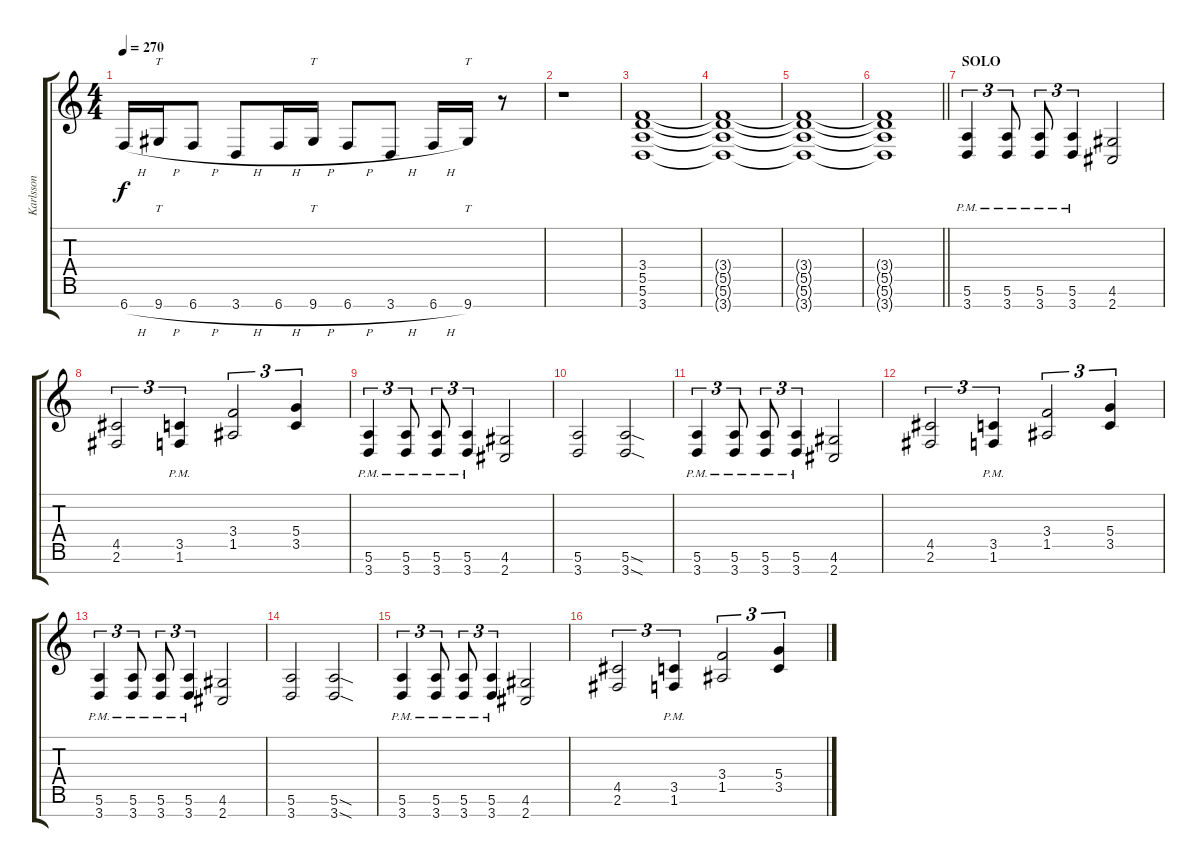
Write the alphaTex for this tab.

\track ("Karlsson" "Karlsson") {instrument distortionguitar}
\staff {score tabs}
\tuning (E4 B3 G3 D3 A2 E2 B1) {hide}
\ts (4 4)
\tempo 270
\clef g2
\ks c
6.7{h}.16{dy f} 9.7{h}.16{tt} 6.7{h}.8 3.7{h}.8 6.7{h}.16 9.7{h}.16{tt} 6.7{h}.8 3.7{h}.8 6.7{h}.16 9.7.16{tt} r.8 |
r.1 |
(3.4 5.5 5.6 3.7).1 |
(3.4{t} 5.5{t} 5.6{t} 3.7{t}).1 |
(3.4{t} 5.5{t} 5.6{t} 3.7{t}).1 |
\barLineRight lightlight
(3.4{t} 5.5{t} 5.6{t} 3.7{t}).1 |
\section ("" "SOLO")
(5.6{pm} 3.7{pm}).4{tu (3 2) volume 11} (5.6{pm} 3.7{pm}).8{tu (3 2)} (5.6{pm} 3.7{pm}).8{tu (3 2)} (5.6{pm} 3.7{pm}).4{tu (3 2)} (4.6 2.7).2 |
(4.5 2.6).2{tu (3 2)} (3.5{pm} 1.6{pm}).4{tu (3 2)} (3.4 1.5).2{tu (3 2)} (5.4 3.5).4{tu (3 2)} |
(5.6{pm} 3.7{pm}).4{tu (3 2)} (5.6{pm} 3.7{pm}).8{tu (3 2)} (5.6{pm} 3.7{pm}).8{tu (3 2)} (5.6{pm} 3.7{pm}).4{tu (3 2)} (4.6 2.7).2 |
(5.6 3.7).2 (5.6{sod} 3.7{sod}).2 |
(5.6{pm} 3.7{pm}).4{tu (3 2)} (5.6{pm} 3.7{pm}).8{tu (3 2)} (5.6{pm} 3.7{pm}).8{tu (3 2)} (5.6{pm} 3.7{pm}).4{tu (3 2)} (4.6 2.7).2 |
(4.5 2.6).2{tu (3 2)} (3.5{pm} 1.6{pm}).4{tu (3 2)} (3.4 1.5).2{tu (3 2)} (5.4 3.5).4{tu (3 2)} |
(5.6{pm} 3.7{pm}).4{tu (3 2)} (5.6{pm} 3.7{pm}).8{tu (3 2)} (5.6{pm} 3.7{pm}).8{tu (3 2)} (5.6{pm} 3.7{pm}).4{tu (3 2)} (4.6 2.7).2 |
(5.6 3.7).2 (5.6{sod} 3.7{sod}).2 |
(5.6{pm} 3.7{pm}).4{tu (3 2)} (5.6{pm} 3.7{pm}).8{tu (3 2)} (5.6{pm} 3.7{pm}).8{tu (3 2)} (5.6{pm} 3.7{pm}).4{tu (3 2)} (4.6 2.7).2 |
(4.5 2.6).2{tu (3 2)} (3.5{pm} 1.6{pm}).4{tu (3 2)} (3.4 1.5).2{tu (3 2)} (5.4 3.5).4{tu (3 2)}
